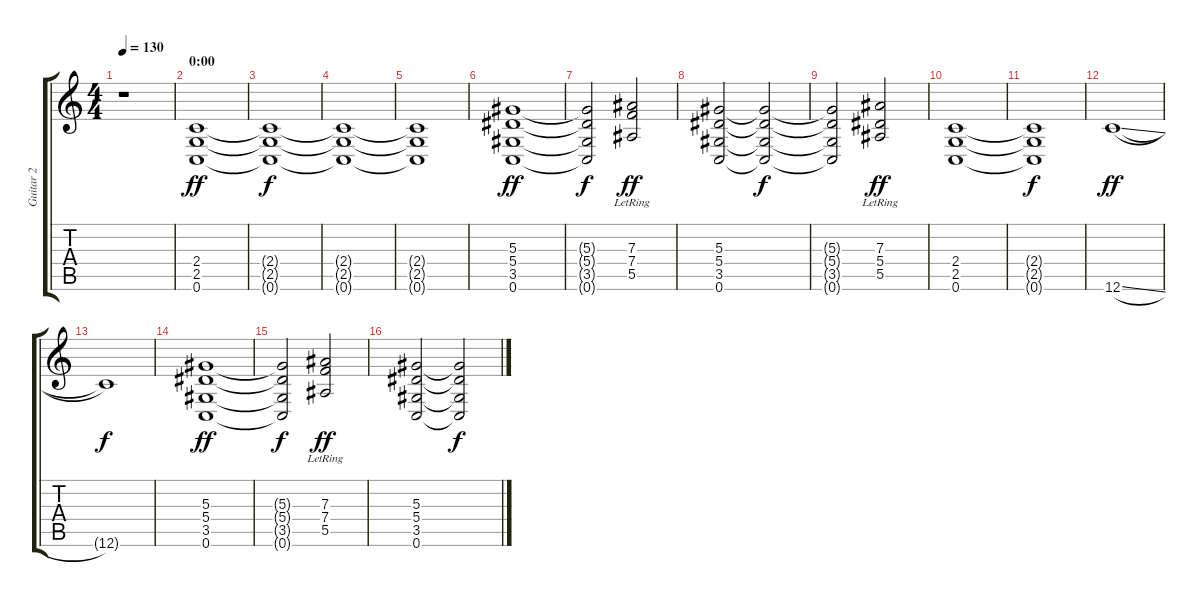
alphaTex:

\track ("Guitar 2" "Guitar 2") {instrument distortionguitar}
\staff {score tabs}
\tuning (C4 G3 Eb3 Bb2 F2 C2) {hide}
\ts (4 4)
\tempo 130
\clef g2
\ks c
r.1{dy ff instrument distortionguitar} |
\section ("" "0:00")
(2.4 2.5 0.6).1 |
(2.4{t} 2.5{t} 0.6{t}).1{dy f} |
(2.4{t} 2.5{t} 0.6{t}).1 |
(2.4{t} 2.5{t} 0.6{t}).1 |
(5.3 5.4 3.5 0.6).1{dy ff} |
(5.3{t} 5.4{t} 3.5{t} 0.6{t}).2{dy f} (7.3{lr} 7.4{lr} 5.5{lr}).2{dy ff} |
(5.3 5.4 3.5 0.6).2 (5.3{t} 5.4{t} 3.5{t} 0.6{t}).2{dy f} |
(5.3{t} 5.4{t} 3.5{t} 0.6{t}).2 (7.3{lr} 5.4{lr} 5.5{lr}).2{dy ff} |
(2.4 2.5 0.6).1 |
(2.4{t} 2.5{t} 0.6{t}).1{dy f} |
12.6{sl}.1{dy ff} |
12.6{t}.1{dy f} |
(5.3 5.4 3.5 0.6).1{dy ff} |
(5.3{t} 5.4{t} 3.5{t} 0.6{t}).2{dy f} (7.3{lr} 7.4{lr} 5.5).2{dy ff} |
(5.3 5.4 3.5 0.6).2 (5.3{t} 5.4{t} 3.5{t} 0.6{t}).2{dy f}
